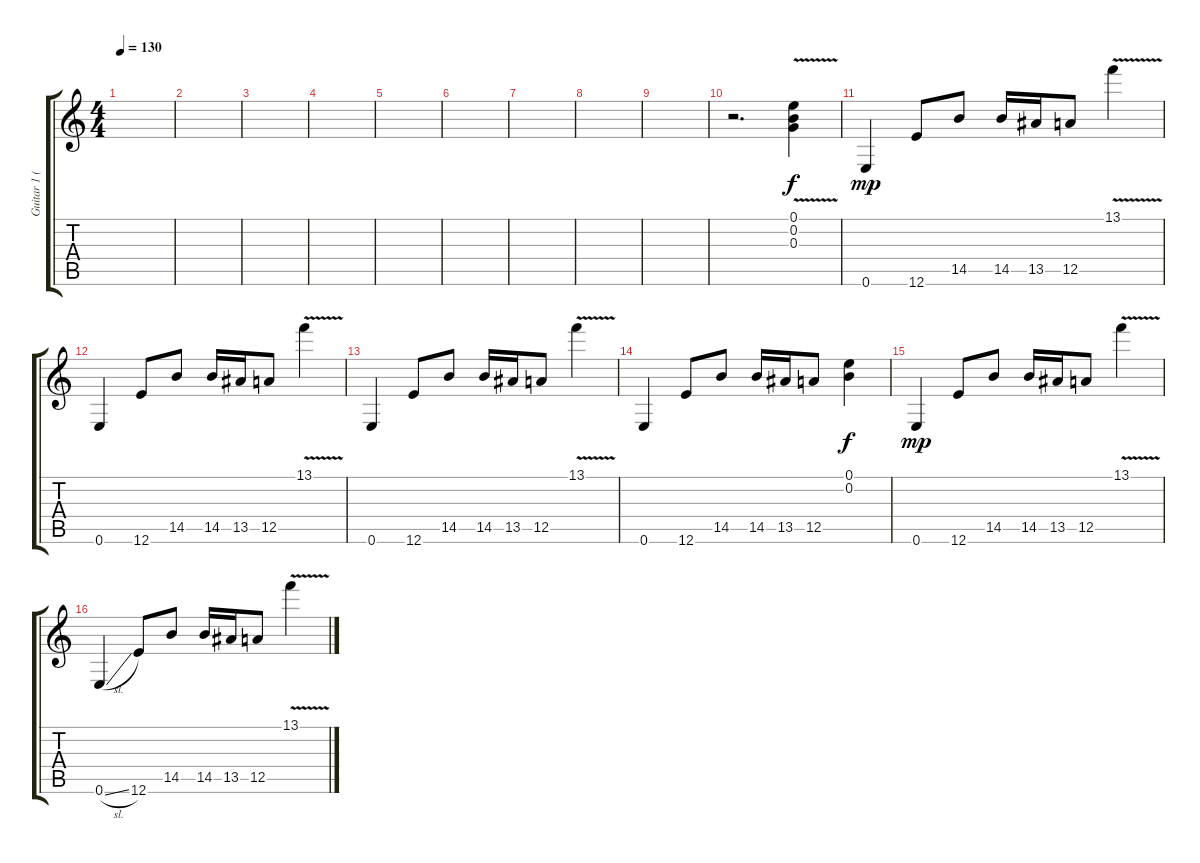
\track ("Guitar 1 (Standard)" "Guitar 1 (") {instrument distortionguitar}
\staff {score tabs}
\tuning (E4 B3 G3 D3 A2 E2) {hide}
\ts (4 4)
\tempo 130
\clef g2
\ks c
|
|
|
|
|
|
|
|
|
r.2{d} (0.1 0.2 0.3{v}).4 |
0.6.4{dy mp} 12.6.8 14.5.8 14.5.16 13.5.16 12.5.8 13.1{v}.4 |
0.6.4 12.6.8 14.5.8 14.5.16 13.5.16 12.5.8 13.1{v}.4 |
0.6.4 12.6.8 14.5.8 14.5.16 13.5.16 12.5.8 13.1{v}.4 |
0.6.4 12.6.8 14.5.8 14.5.16 13.5.16 12.5.8 (0.1 0.2).4{dy f} |
0.6.4{dy mp} 12.6.8 14.5.8 14.5.16 13.5.16 12.5.8 13.1{v}.4 |
0.6{sl}.4 12.6.8 14.5.8 14.5.16 13.5.16 12.5.8 13.1{v}.4
